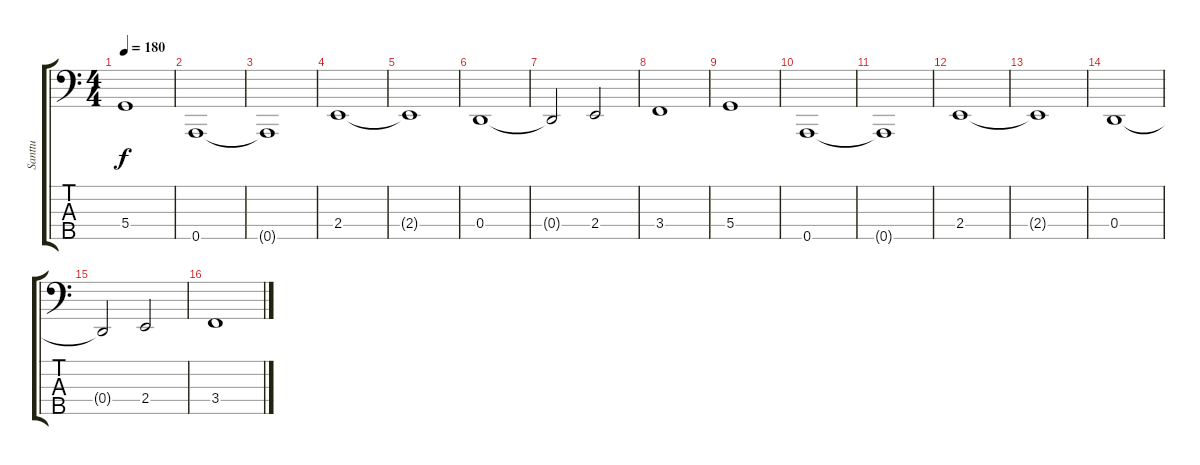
\track ("Santtu" "Santtu") {instrument electricbasspick}
\staff {score tabs}
\tuning (G2 D2 A1 D1 A0) {hide}
\ts (4 4)
\tempo 180
\clef f4
\ks c
5.4.1{dy f} |
0.5.1 |
0.5{t}.1 |
2.4.1 |
2.4{t}.1 |
0.4.1 |
0.4{t}.2 2.4.2 |
3.4.1 |
5.4.1 |
0.5.1 |
0.5{t}.1 |
2.4.1 |
2.4{t}.1 |
0.4.1 |
0.4{t}.2 2.4.2 |
3.4.1
